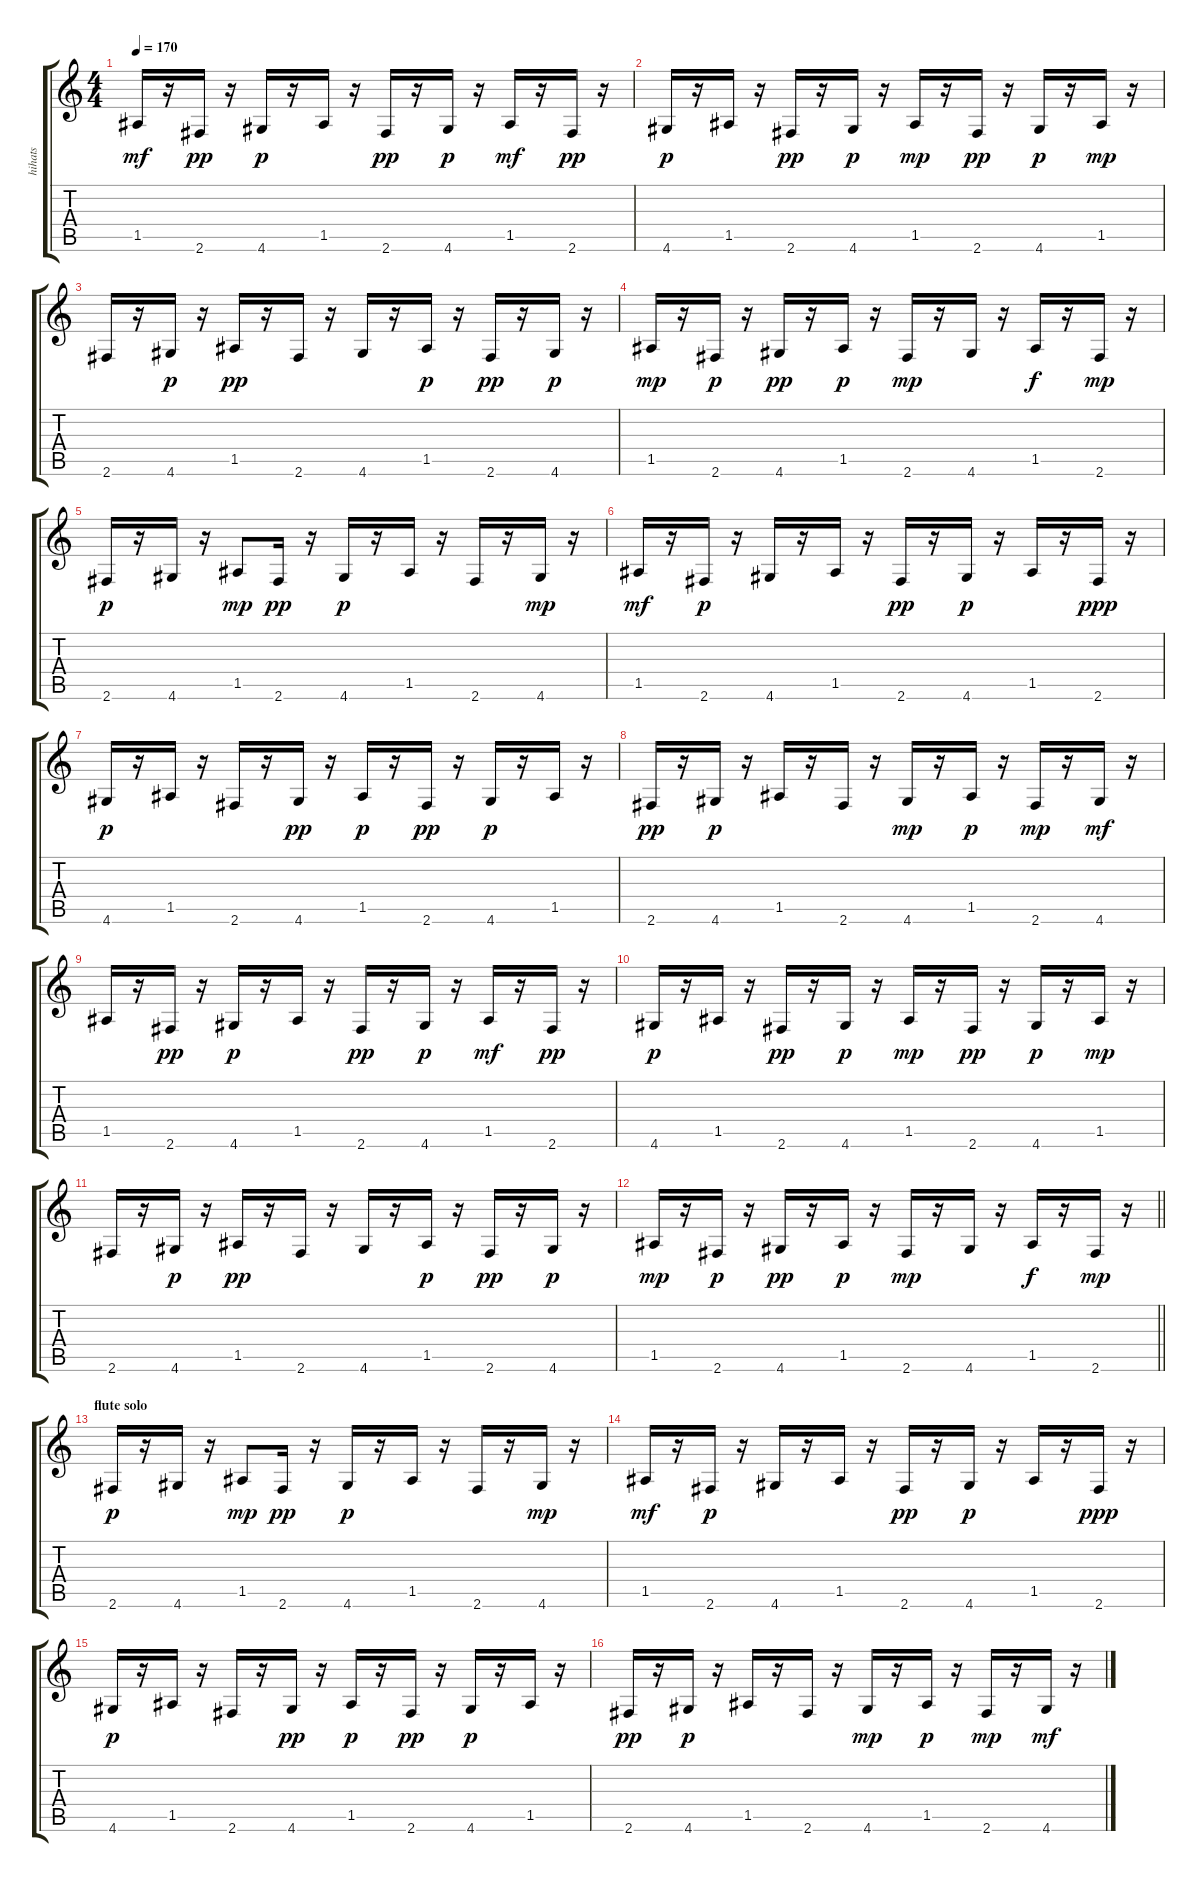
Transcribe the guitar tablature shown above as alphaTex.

\track ("hihats" "hihats") {instrument acousticguitarnylon}
\staff {score tabs}
\tuning (E4 B3 G3 D3 A2 E2) {hide}
\ts (4 4)
\tempo 170
\clef g2
\ks c
1.5.16{dy mf} r.16 2.6.16{dy pp} r.16 4.6.16{dy p} r.16 1.5.16 r.16 2.6.16{dy pp} r.16 4.6.16{dy p} r.16 1.5.16{dy mf} r.16 2.6.16{dy pp} r.16 |
4.6.16{dy p} r.16 1.5.16 r.16 2.6.16{dy pp} r.16 4.6.16{dy p} r.16 1.5.16{dy mp} r.16 2.6.16{dy pp} r.16 4.6.16{dy p} r.16 1.5.16{dy mp} r.16 |
2.6.16 r.16 4.6.16{dy p} r.16 1.5.16{dy pp} r.16 2.6.16 r.16 4.6.16 r.16 1.5.16{dy p} r.16 2.6.16{dy pp} r.16 4.6.16{dy p} r.16 |
1.5.16{dy mp} r.16 2.6.16{dy p} r.16 4.6.16{dy pp} r.16 1.5.16{dy p} r.16 2.6.16{dy mp} r.16 4.6.16 r.16 1.5.16{dy f} r.16 2.6.16{dy mp} r.16 |
2.6.16{dy p} r.16 4.6.16 r.16 1.5.8{dy mp} 2.6.16{dy pp} r.16 4.6.16{dy p} r.16 1.5.16 r.16 2.6.16 r.16 4.6.16{dy mp} r.16 |
1.5.16{dy mf} r.16 2.6.16{dy p} r.16 4.6.16 r.16 1.5.16 r.16 2.6.16{dy pp} r.16 4.6.16{dy p} r.16 1.5.16 r.16 2.6.16{dy ppp} r.16 |
4.6.16{dy p} r.16 1.5.16 r.16 2.6.16 r.16 4.6.16{dy pp} r.16 1.5.16{dy p} r.16 2.6.16{dy pp} r.16 4.6.16{dy p} r.16 1.5.16 r.16 |
2.6.16{dy pp} r.16 4.6.16{dy p} r.16 1.5.16 r.16 2.6.16 r.16 4.6.16{dy mp} r.16 1.5.16{dy p} r.16 2.6.16{dy mp} r.16 4.6.16{dy mf} r.16 |
1.5.16 r.16 2.6.16{dy pp} r.16 4.6.16{dy p} r.16 1.5.16 r.16 2.6.16{dy pp} r.16 4.6.16{dy p} r.16 1.5.16{dy mf} r.16 2.6.16{dy pp} r.16 |
4.6.16{dy p} r.16 1.5.16 r.16 2.6.16{dy pp} r.16 4.6.16{dy p} r.16 1.5.16{dy mp} r.16 2.6.16{dy pp} r.16 4.6.16{dy p} r.16 1.5.16{dy mp} r.16 |
2.6.16 r.16 4.6.16{dy p} r.16 1.5.16{dy pp} r.16 2.6.16 r.16 4.6.16 r.16 1.5.16{dy p} r.16 2.6.16{dy pp} r.16 4.6.16{dy p} r.16 |
\barLineRight lightlight
1.5.16{dy mp} r.16 2.6.16{dy p} r.16 4.6.16{dy pp} r.16 1.5.16{dy p} r.16 2.6.16{dy mp} r.16 4.6.16 r.16 1.5.16{dy f} r.16 2.6.16{dy mp} r.16 |
\section ("" "flute solo")
2.6.16{dy p} r.16 4.6.16 r.16 1.5.8{dy mp} 2.6.16{dy pp} r.16 4.6.16{dy p} r.16 1.5.16 r.16 2.6.16 r.16 4.6.16{dy mp} r.16 |
1.5.16{dy mf} r.16 2.6.16{dy p} r.16 4.6.16 r.16 1.5.16 r.16 2.6.16{dy pp} r.16 4.6.16{dy p} r.16 1.5.16 r.16 2.6.16{dy ppp} r.16 |
4.6.16{dy p} r.16 1.5.16 r.16 2.6.16 r.16 4.6.16{dy pp} r.16 1.5.16{dy p} r.16 2.6.16{dy pp} r.16 4.6.16{dy p} r.16 1.5.16 r.16 |
2.6.16{dy pp} r.16 4.6.16{dy p} r.16 1.5.16 r.16 2.6.16 r.16 4.6.16{dy mp} r.16 1.5.16{dy p} r.16 2.6.16{dy mp} r.16 4.6.16{dy mf} r.16
